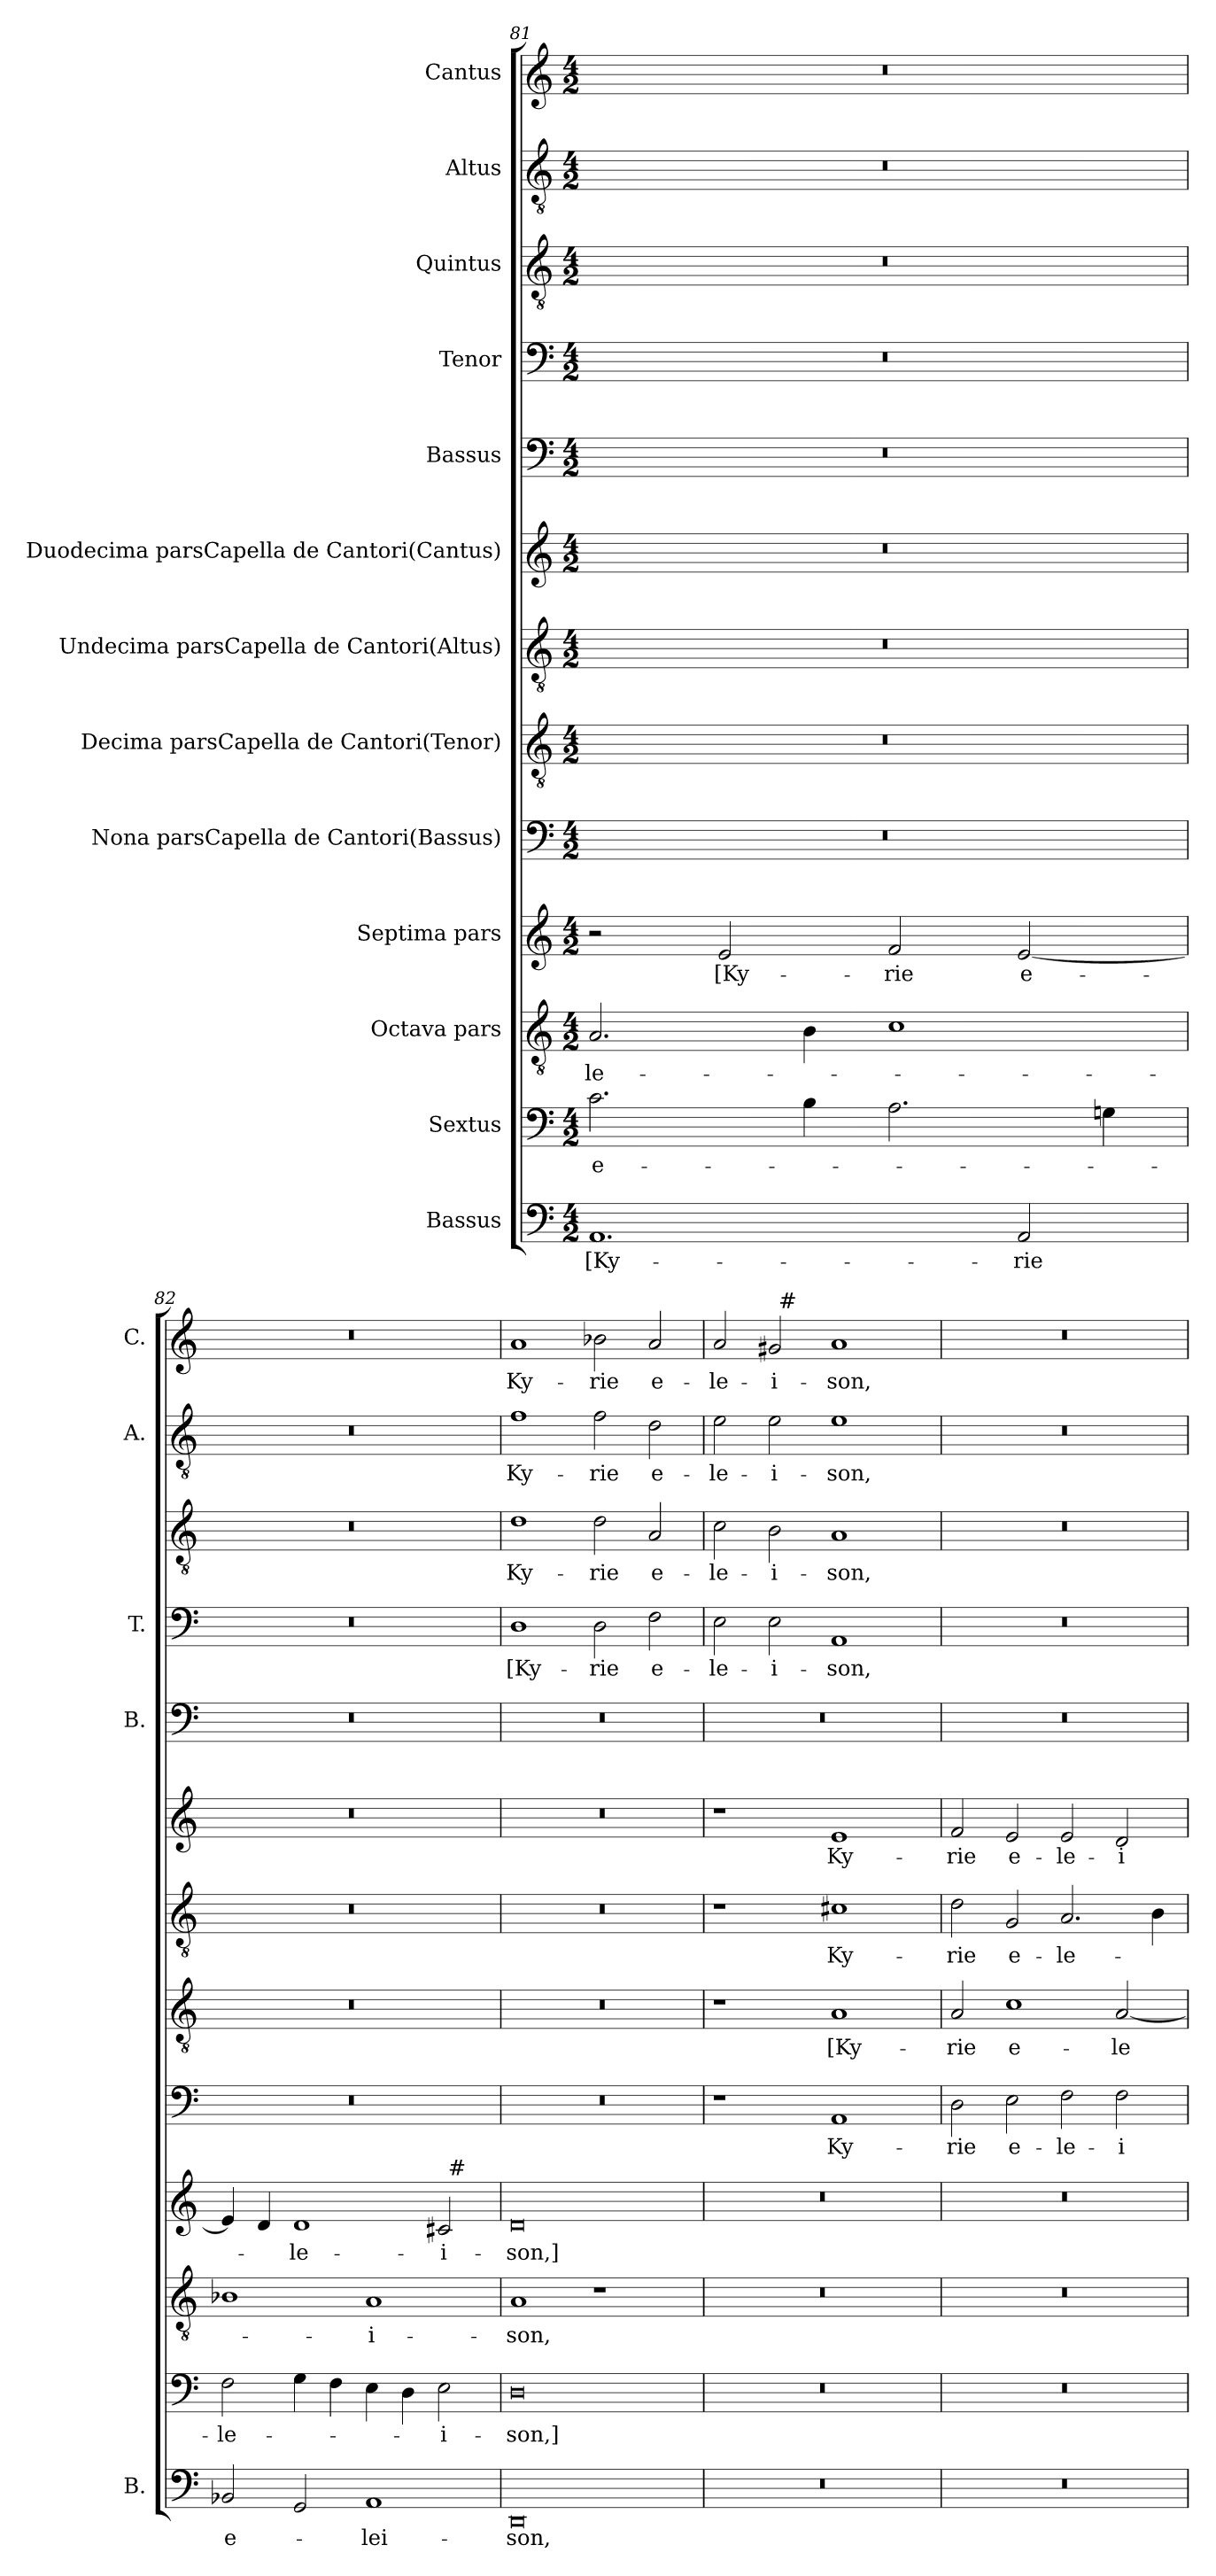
**kern	**text	**kern	**text	**kern	**text	**kern	**text	**kern	**text	**kern	**text	**kern	**text	**kern	**text	**kern	**kern	**text	**kern	**text	**kern	**text	**kern	**text
*part13	*part13	*part12	*part12	*part11	*part11	*part10	*part10	*part9	*part9	*part8	*part8	*part7	*part7	*part6	*part6	*part5	*part4	*part4	*part3	*part3	*part2	*part2	*part1	*part1
*staff13	*staff13	*staff12	*staff12	*staff11	*staff11	*staff10	*staff10	*staff9	*staff9	*staff8	*staff8	*staff7	*staff7	*staff6	*staff6	*staff5	*staff4	*staff4	*staff3	*staff3	*staff2	*staff2	*staff1	*staff1
*I"Bassus	*	*I"Sextus	*	*I"Octava pars	*	*I"Septima pars	*	*I"Nona parsCapella de Cantori(Bassus)	*	*I"Decima parsCapella de Cantori(Tenor)	*	*I"Undecima parsCapella de Cantori(Altus)	*	*I"Duodecima parsCapella de Cantori(Cantus)	*	*I"Bassus	*I"Tenor	*	*I"Quintus	*	*I"Altus	*	*I"Cantus	*
*I'B.	*	*	*	*	*	*	*	*	*	*	*	*	*	*	*	*I'B.	*I'T.	*	*	*	*I'A.	*	*I'C.	*
!!LO:PB:g=z
*clefF4	*	*clefF4	*	*clefGv2	*	*clefG2	*	*clefF4	*	*clefGv2	*	*clefGv2	*	*clefG2	*	*clefF4	*clefF4	*	*clefGv2	*	*clefGv2	*	*clefG2	*
*	*	*	*	*ITrd7c12	*	*	*	*	*	*ITrd7c12	*	*ITrd7c12	*	*	*	*	*	*	*ITrd7c12	*	*ITrd7c12	*	*	*
*k[]	*	*k[]	*	*k[]	*	*k[]	*	*k[]	*	*k[]	*	*k[]	*	*k[]	*	*k[]	*k[]	*	*k[]	*	*k[]	*	*k[]	*
*a:	*	*a:	*	*a:	*	*a:	*	*a:	*	*a:	*	*a:	*	*a:	*	*a:	*a:	*	*a:	*	*a:	*	*a:	*
*M4/2	*	*M4/2	*	*M4/2	*	*M4/2	*	*M4/2	*	*M4/2	*	*M4/2	*	*M4/2	*	*M4/2	*M4/2	*	*M4/2	*	*M4/2	*	*M4/2	*
=81	=81	=81	=81	=81	=81	=81	=81	=81	=81	=81	=81	=81	=81	=81	=81	=81	=81	=81	=81	=81	=81	=81	=81	=81
!	!LO:LY:b	!	!LO:LY:b	!	!LO:LY:b	!	!	!LO:N:vis=1	!	!LO:N:vis=1	!	!LO:N:vis=1	!	!LO:N:vis=1	!	!LO:N:vis=1	!LO:N:vis=1	!	!LO:N:vis=1	!	!LO:N:vis=1	!	!LO:N:vis=1	!
1.AA	[Ky-	2.c\	e-	2.AA/	-le-	2r	.	0r	.	0r	.	0r	.	0r	.	0r	0r	.	0r	.	0r	.	0r	.
!	!	!	!	!	!	!	!LO:LY:b	!	!	!	!	!	!	!	!	!	!	!	!	!	!	!	!	!
.	.	.	.	.	.	2e/	[Ky-	.	.	.	.	.	.	.	.	.	.	.	.	.	.	.	.	.
.	.	4B\	.	4BB\	.	.	.	.	.	.	.	.	.	.	.	.	.	.	.	.	.	.	.	.
!	!	!	!	!	!	!	!LO:LY:b	!	!	!	!	!	!	!	!	!	!	!	!	!	!	!	!	!
.	.	2.A\	.	1C	.	2f/	-rie	.	.	.	.	.	.	.	.	.	.	.	.	.	.	.	.	.
!	!LO:LY:b	!	!	!	!	!	!LO:LY:b	!	!	!	!	!	!	!	!	!	!	!	!	!	!	!	!	!
2AA/	-rie	.	.	.	.	[<2e/	e-	.	.	.	.	.	.	.	.	.	.	.	.	.	.	.	.	.
.	.	4Gn\	.	.	.	.	.	.	.	.	.	.	.	.	.	.	.	.	.	.	.	.	.	.
=82	=82	=82	=82	=82	=82	=82	=82	=82	=82	=82	=82	=82	=82	=82	=82	=82	=82	=82	=82	=82	=82	=82	=82	=82
!	!LO:LY:b	!	!LO:LY:b	!	!	!	!	!LO:N:vis=1	!	!LO:N:vis=1	!	!LO:N:vis=1	!	!LO:N:vis=1	!	!LO:N:vis=1	!LO:N:vis=1	!	!LO:N:vis=1	!	!LO:N:vis=1	!	!LO:N:vis=1	!
*	*	*	*	*	*	*^	*	*	*	*	*	*	*	*	*	*	*	*	*	*	*	*	*	*
2BB-X/	e-	2F\	-le-	1BB-X	.	4e/]	1ryy	.	0r	.	0r	.	0r	.	0r	.	0r	0r	.	0r	.	0r	.	0r	.
.	.	.	.	.	.	4d/	.	.	.	.	.	.	.	.	.	.	.	.	.	.	.	.	.	.	.
!	!	!	!	!	!	!	!	!LO:LY:b	!	!	!	!	!	!	!	!	!	!	!	!	!	!	!	!	!
2GG/	.	4G\	.	.	.	1d	.	-le-	.	.	.	.	.	.	.	.	.	.	.	.	.	.	.	.	.
.	.	4F\	.	.	.	.	.	.	.	.	.	.	.	.	.	.	.	.	.	.	.	.	.	.	.
!	!LO:LY:b	!	!	!	!LO:LY:b	!	!	!	!	!	!	!	!	!	!	!	!	!	!	!	!	!	!	!	!
1AA	-lei-	4E\	.	1AA	-i-	.	2ryy	.	.	.	.	.	.	.	.	.	.	.	.	.	.	.	.	.	.
.	.	4D\	.	.	.	.	.	.	.	.	.	.	.	.	.	.	.	.	.	.	.	.	.	.	.
!	!	!	!LO:LY:b	!	!	!	!	!LO:LY:b	!	!	!	!	!	!	!	!	!	!	!	!	!	!	!	!	!
.	.	2E\	-i-	.	.	2c#/	32ryy	-i-	.	.	.	.	.	.	.	.	.	.	.	.	.	.	.	.	.
!	!	!	!	!	!	!	!LO:TX:a:t=#	!	!	!	!	!	!	!	!	!	!	!	!	!	!	!	!	!	!
.	.	.	.	.	.	.	4...ryy	.	.	.	.	.	.	.	.	.	.	.	.	.	.	.	.	.	.
=83	=83	=83	=83	=83	=83	=83	=83	=83	=83	=83	=83	=83	=83	=83	=83	=83	=83	=83	=83	=83	=83	=83	=83	=83	=83
!	!LO:LY:b	!	!LO:LY:b	!	!LO:LY:b	!	!	!LO:LY:b	!LO:N:vis=1	!	!LO:N:vis=1	!	!LO:N:vis=1	!	!LO:N:vis=1	!	!LO:N:vis=1	!	!LO:LY:b	!	!LO:LY:b	!	!LO:LY:b	!	!LO:LY:b
*	*	*	*	*	*	*v	*v	*	*	*	*	*	*	*	*	*	*	*	*	*	*	*	*	*	*
0DD	-son,	0D	-son,]	1AA	-son,	0d	-son,]	0r	.	0r	.	0r	.	0r	.	0r	1D	[Ky-	1D	Ky-	1F	Ky-	1a	Ky-
!	!	!	!	!	!	!	!	!	!	!	!	!	!	!	!	!	!	!LO:LY:b	!	!LO:LY:b	!	!LO:LY:b	!	!LO:LY:b
.	.	.	.	1r	.	.	.	.	.	.	.	.	.	.	.	.	2D\	-rie	2D\	-rie	2F\	-rie	2b-X\	-rie
!	!	!	!	!	!	!	!	!	!	!	!	!	!	!	!	!	!	!LO:LY:b	!	!LO:LY:b	!	!LO:LY:b	!	!LO:LY:b
.	.	.	.	.	.	.	.	.	.	.	.	.	.	.	.	.	2F\	e-	2AA/	e-	2D\	e-	2a/	e-
=84	=84	=84	=84	=84	=84	=84	=84	=84	=84	=84	=84	=84	=84	=84	=84	=84	=84	=84	=84	=84	=84	=84	=84	=84
!LO:N:vis=1	!	!LO:N:vis=1	!	!LO:N:vis=1	!	!LO:N:vis=1	!	!	!	!	!	!	!	!	!	!LO:N:vis=1	!	!LO:LY:b	!	!LO:LY:b	!	!LO:LY:b	!	!LO:LY:b
*	*	*	*	*	*	*	*	*	*	*	*	*	*	*	*	*	*	*	*	*	*	*	*^	*
0r	.	0r	.	0r	.	0r	.	1r	.	1r	.	1r	.	1r	.	0r	2E\	-le-	2C\	-le-	2E\	-le-	2a/	2ryy	-le-
!	!	!	!	!	!	!	!	!	!	!	!	!	!	!	!	!	!	!LO:LY:b	!	!LO:LY:b	!	!LO:LY:b	!	!	!LO:LY:b
.	.	.	.	.	.	.	.	.	.	.	.	.	.	.	.	.	2E\	-i-	2BB\	-i-	2E\	-i-	2g#/	32ryy	-i-
!	!	!	!	!	!	!	!	!	!	!	!	!	!	!	!	!	!	!	!	!	!	!	!	!LO:TX:a:t=#	!
.	.	.	.	.	.	.	.	.	.	.	.	.	.	.	.	.	.	.	.	.	.	.	.	1ryy	.
!	!	!	!	!	!	!	!	!	!LO:LY:b	!	!LO:LY:b	!	!LO:LY:b	!	!LO:LY:b	!	!	!LO:LY:b	!	!LO:LY:b	!	!LO:LY:b	!	!	!LO:LY:b
.	.	.	.	.	.	.	.	1AA	Ky-	1AA	[Ky-	1C#X	Ky-	1e	Ky-	.	1AA	-son,	1AA	-son,	1E	-son,	1a	.	-son,
.	.	.	.	.	.	.	.	.	.	.	.	.	.	.	.	.	.	.	.	.	.	.	.	4...ryy	.
=85	=85	=85	=85	=85	=85	=85	=85	=85	=85	=85	=85	=85	=85	=85	=85	=85	=85	=85	=85	=85	=85	=85	=85	=85	=85
!LO:N:vis=1	!	!LO:N:vis=1	!	!LO:N:vis=1	!	!LO:N:vis=1	!	!	!LO:LY:b	!	!LO:LY:b	!	!LO:LY:b	!	!LO:LY:b	!LO:N:vis=1	!LO:N:vis=1	!	!LO:N:vis=1	!	!LO:N:vis=1	!	!LO:N:vis=1	!	!
*	*	*	*	*	*	*	*	*	*	*	*	*	*	*	*	*	*	*	*	*	*	*	*v	*v	*
0r	.	0r	.	0r	.	0r	.	2D\	-rie	2AA/	-rie	2D\	-rie	2f/	-rie	0r	0r	.	0r	.	0r	.	0r	.
!	!	!	!	!	!	!	!	!	!LO:LY:b	!	!LO:LY:b	!	!LO:LY:b	!	!LO:LY:b	!	!	!	!	!	!	!	!	!
.	.	.	.	.	.	.	.	2E\	e-	1C	e-	2GG/	e-	2e/	e-	.	.	.	.	.	.	.	.	.
!	!	!	!	!	!	!	!	!	!LO:LY:b	!	!	!	!LO:LY:b	!	!LO:LY:b	!	!	!	!	!	!	!	!	!
.	.	.	.	.	.	.	.	2F\	-le-	.	.	2.AA/	-le-	2e/	-le-	.	.	.	.	.	.	.	.	.
!	!	!	!	!	!	!	!	!	!LO:LY:b	!	!LO:LY:b	!	!	!	!LO:LY:b	!	!	!	!	!	!	!	!	!
.	.	.	.	.	.	.	.	2F\	-i-	[<2AA/	-le-	.	.	2d/	-i-	.	.	.	.	.	.	.	.	.
.	.	.	.	.	.	.	.	.	.	.	.	4BB\	.	.	.	.	.	.	.	.	.	.	.	.
=	=	=	=	=	=	=	=	=	=	=	=	=	=	=	=	=	=	=	=	=	=	=	=	=
*-	*-	*-	*-	*-	*-	*-	*-	*-	*-	*-	*-	*-	*-	*-	*-	*-	*-	*-	*-	*-	*-	*-	*-	*-
